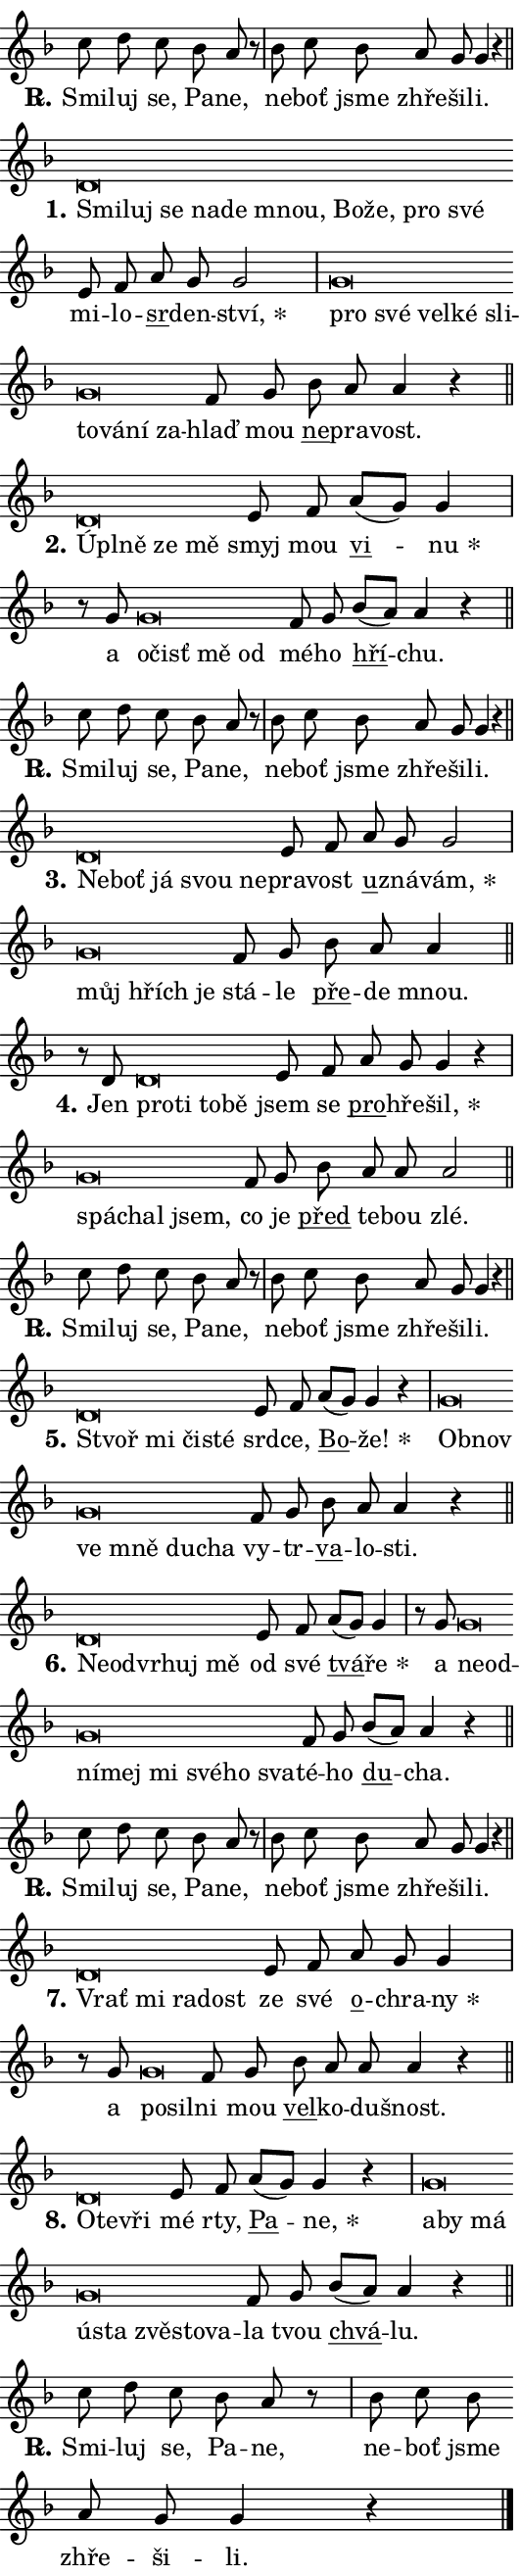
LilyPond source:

\version "2.24.0"
\header { tagline = "" }
\paper {
  indent = 0\cm
  top-margin = 0\cm
  right-margin = 0.13\cm % to fit lyric hyphens
  bottom-margin = 0\cm
  left-margin = 0\cm
  paper-width = 9\cm
  page-breaking = #ly:one-page-breaking
  system-system-spacing.basic-distance = #11
  score-system-spacing.basic-distance = #11
  ragged-last = ##f
}


%% Author: Thomas Morley
%% https://lists.gnu.org/archive/html/lilypond-user/2020-05/msg00002.html
#(define (line-position grob)
"Returns position of @var[grob} in current system:
   @code{'start}, if at first time-step
   @code{'end}, if at last time-step
   @code{'middle} otherwise
"
  (let* ((col (ly:item-get-column grob))
         (ln (ly:grob-object col 'left-neighbor))
         (rn (ly:grob-object col 'right-neighbor))
         (col-to-check-left (if (ly:grob? ln) ln col))
         (col-to-check-right (if (ly:grob? rn) rn col))
         (break-dir-left
           (and
             (ly:grob-property col-to-check-left 'non-musical #f)
             (ly:item-break-dir col-to-check-left)))
         (break-dir-right
           (and
             (ly:grob-property col-to-check-right 'non-musical #f)
             (ly:item-break-dir col-to-check-right))))
        (cond ((eqv? 1 break-dir-left) 'start)
              ((eqv? -1 break-dir-right) 'end)
              (else 'middle))))

#(define (tranparent-at-line-position vctor)
  (lambda (grob)
  "Relying on @code{line-position} select the relevant enry from @var{vctor}.
Used to determine transparency,"
    (case (line-position grob)
      ((end) (not (vector-ref vctor 0)))
      ((middle) (not (vector-ref vctor 1)))
      ((start) (not (vector-ref vctor 2))))))

noteHeadBreakVisibility =
#(define-music-function (break-visibility)(vector?)
"Makes @code{NoteHead}s transparent relying on @var{break-visibility}"
#{
  \override NoteHead.transparent =
    #(tranparent-at-line-position break-visibility)
#})

#(define delete-ledgers-for-transparent-note-heads
  (lambda (grob)
    "Reads whether a @code{NoteHead} is transparent.
If so this @code{NoteHead} is removed from @code{'note-heads} from
@var{grob}, which is supposed to be @code{LedgerLineSpanner}.
As a result ledgers are not printed for this @code{NoteHead}"
    (let* ((nhds-array (ly:grob-object grob 'note-heads))
           (nhds-list
             (if (ly:grob-array? nhds-array)
                 (ly:grob-array->list nhds-array)
                 '()))
           ;; Relies on the transparent-property being done before
           ;; Staff.LedgerLineSpanner.after-line-breaking is executed.
           ;; This is fragile ...
           (to-keep
             (remove
               (lambda (nhd)
                 (ly:grob-property nhd 'transparent #f))
               nhds-list)))
      ;; TODO find a better method to iterate over grob-arrays, similiar
      ;; to filter/remove etc for lists
      ;; For now rebuilt from scratch
      (set! (ly:grob-object grob 'note-heads)  '())
      (for-each
        (lambda (nhd)
          (ly:pointer-group-interface::add-grob grob 'note-heads nhd))
        to-keep))))

squashNotes = {
  \override NoteHead.X-extent = #'(-0.2 . 0.2)
  \override NoteHead.Y-extent = #'(-0.75 . 0)
  \override NoteHead.stencil =
    #(lambda (grob)
       (let ((pos (ly:grob-property grob 'staff-position)))
         (begin
           (if (< pos -7) (display "ERROR: Lower brevis then expected\n") (display ""))
           (if (<= pos -6) ly:text-interface::print ly:note-head::print))))
}
unSquashNotes = {
  \revert NoteHead.X-extent
  \revert NoteHead.Y-extent
  \revert NoteHead.stencil
}

hideNotes = \noteHeadBreakVisibility #begin-of-line-visible
unHideNotes = \noteHeadBreakVisibility #all-visible

% work-around for resetting accidentals
% https://lilypond.org/doc/v2.23/Documentation/notation/displaying-rhythms#unmetered-music
cadenzaMeasure = {
  \cadenzaOff
  \partial 1024 s1024
  \cadenzaOn
}

#(define-markup-command (accent layout props text) (markup?)
  "Underline accented syllable"
  (interpret-markup layout props
    #{\markup \override #'(offset . 4.3) \underline { #text }#}))

responsum = \markup \concat {
  "R" \hspace #-1.05 \path #0.1 #'((moveto 0 0.07) (lineto 0.9 0.8)) \hspace #0.05 "."
}

spaceSize = #0.6828661417322834 % exact space size for TeX Gyre Schola

\layout {
  \context {
    \Staff
    \remove "Time_signature_engraver"
    \override LedgerLineSpanner.after-line-breaking = #delete-ledgers-for-transparent-note-heads
  }
  \context {
    \Lyrics {
      \override LyricSpace.minimum-distance = \spaceSize
      \override LyricText.font-name = #"TeX Gyre Schola"
      \override LyricText.font-size = 1
      \override StanzaNumber.font-name = #"TeX Gyre Schola Bold"
      \override StanzaNumber.font-size = 1
    }
  }
  \context {
    \Score 
    \override NoteHead.text =
      #(lambda (grob) 
        (let ((pos (ly:grob-property grob 'staff-position)))
          #{\markup {
            \combine
              \halign #-0.55 \raise #(if (= pos -6) 0 0.5) \override #'(thickness . 2) \draw-line #'(3.2 . 0)
              \musicglyph "noteheads.sM1"
          }#}))
  }
}

% magnetic-lyrics.ily
%
%   written by
%     Jean Abou Samra <jean@abou-samra.fr>
%     Werner Lemberg <wl@gnu.org>
%
%   adapted by
%     Jiri Hon <jiri.hon@gmail.com>
%
% Version 2022-Apr-15

% https://www.mail-archive.com/lilypond-user@gnu.org/msg149350.html

#(define (Left_hyphen_pointer_engraver context)
   "Collect syllable-hyphen-syllable occurrences in lyrics and store
them in properties.  This engraver only looks to the left.  For
example, if the lyrics input is @code{foo -- bar}, it does the
following.

@itemize @bullet
@item
Set the @code{text} property of the @code{LyricHyphen} grob between
@q{foo} and @q{bar} to @code{foo}.

@item
Set the @code{left-hyphen} property of the @code{LyricText} grob with
text @q{foo} to the @code{LyricHyphen} grob between @q{foo} and
@q{bar}.
@end itemize

Use this auxiliary engraver in combination with the
@code{lyric-@/text::@/apply-@/magnetic-@/offset!} hook."
   (let ((hyphen #f)
         (text #f))
     (make-engraver
      (acknowledgers
       ((lyric-syllable-interface engraver grob source-engraver)
        (set! text grob)))
      (end-acknowledgers
       ((lyric-hyphen-interface engraver grob source-engraver)
        ;(when (not (grob::has-interface grob 'lyric-space-interface))
          (set! hyphen grob)));)
      ((stop-translation-timestep engraver)
       (when (and text hyphen)
         (ly:grob-set-object! text 'left-hyphen hyphen))
       (set! text #f)
       (set! hyphen #f)))))

#(define (lyric-text::apply-magnetic-offset! grob)
   "If the space between two syllables is less than the value in
property @code{LyricText@/.details@/.squash-threshold}, move the right
syllable to the left so that it gets concatenated with the left
syllable.

Use this function as a hook for
@code{LyricText@/.after-@/line-@/breaking} if the
@code{Left_@/hyphen_@/pointer_@/engraver} is active."
   (let ((hyphen (ly:grob-object grob 'left-hyphen #f)))
     (when hyphen
       (let ((left-text (ly:spanner-bound hyphen LEFT)))
         (when (grob::has-interface left-text 'lyric-syllable-interface)
           (let* ((common (ly:grob-common-refpoint grob left-text X))
                  (this-x-ext (ly:grob-extent grob common X))
                  (left-x-ext
                   (begin
                     ;; Trigger magnetism for left-text.
                     (ly:grob-property left-text 'after-line-breaking)
                     (ly:grob-extent left-text common X)))
                  ;; `delta` is the gap width between two syllables.
                  (delta (- (interval-start this-x-ext)
                            (interval-end left-x-ext)))
                  (details (ly:grob-property grob 'details))
                  (threshold (assoc-get 'squash-threshold details 0.2)))
             (when (< delta threshold)
               (let* (;; We have to manipulate the input text so that
                      ;; ligatures crossing syllable boundaries are not
                      ;; disabled.  For languages based on the Latin
                      ;; script this is essentially a beautification.
                      ;; However, for non-Western scripts it can be a
                      ;; necessity.
                      (lt (ly:grob-property left-text 'text))
                      (rt (ly:grob-property grob 'text))
                      (is-space (grob::has-interface hyphen 'lyric-space-interface))
                      (space (if is-space " " ""))
                      (extra-delta (if is-space spaceSize 0))
                      ;; Append new syllable.
                      (ltrt-space (if (and (string? lt) (string? rt))
                                (string-append lt space rt)
                                (make-concat-markup (list lt space rt))))
                      ;; Right-align `ltrt` to the right side.
                      (ltrt-space-markup (grob-interpret-markup
                               grob
                               (make-translate-markup
                                (cons (interval-length this-x-ext) 0)
                                (make-right-align-markup ltrt-space)))))
                 (begin
                   ;; Don't print `left-text`.
                   (ly:grob-set-property! left-text 'stencil #f)
                   ;; Set text and stencil (which holds all collected
                   ;; syllables so far) and shift it to the left.
                   (ly:grob-set-property! grob 'text ltrt-space)
                   (ly:grob-set-property! grob 'stencil ltrt-space-markup)
                   (ly:grob-translate-axis! grob (- (- delta extra-delta)) X))))))))))


#(define (lyric-hyphen::displace-bounds-first grob)
   ;; Make very sure this callback isn't triggered too early.
   (let ((left (ly:spanner-bound grob LEFT))
         (right (ly:spanner-bound grob RIGHT)))
     (ly:grob-property left 'after-line-breaking)
     (ly:grob-property right 'after-line-breaking)
     (ly:lyric-hyphen::print grob)))

squashThreshold = #0.4

\layout {
  \context {
    \Lyrics
    \consists #Left_hyphen_pointer_engraver
    \override LyricText.after-line-breaking =
      #lyric-text::apply-magnetic-offset!
    \override LyricHyphen.stencil = #lyric-hyphen::displace-bounds-first
    \override LyricText.details.squash-threshold = \squashThreshold
    \override LyricHyphen.minimum-distance = 0
    \override LyricHyphen.minimum-length = \squashThreshold
  }
}

squashText = \override LyricText.details.squash-threshold = 9999
unSquashText = \override LyricText.details.squash-threshold = \squashThreshold

leftText = \override LyricText.self-alignment-X = #LEFT
unLeftText = \revert LyricText.self-alignment-X

starOffset = #(lambda (grob) 
                (let ((x_offset (ly:self-alignment-interface::aligned-on-x-parent grob)))
                  (if (= x_offset 0) 0 (+ x_offset 1.2))))

star = #(define-music-function (syllable)(string?)
"Append star separator at the end of a syllable"
#{
  \once \override LyricText.X-offset = #starOffset
  \lyricmode { \markup {
    #syllable
    \override #'((font-name . "TeX Gyre Schola Bold")) \hspace #0.2 \lower #0.65 \larger "*"
  } }
#})

starAccent = #(define-music-function (syllable)(string?)
"Append star separator at the end of a syllable and make accent"
#{
  \once \override LyricText.X-offset = #starOffset
  \lyricmode { \markup {
    \accent #syllable
    \override #'((font-name . "TeX Gyre Schola Bold")) \hspace #0.2 \lower #0.65 \larger "*"
  } }
#})

breath = #(define-music-function (syllable)(string?)
"Append breathing indicator at the end of a syllable"
#{
  \lyricmode { \markup { #syllable "+" } }
#})

optionalBreath = #(define-music-function (syllable)(string?)
"Append optional breathing indicator at the end of a syllable"
#{
  \lyricmode { \markup { #syllable "(+)" } }
#})


\score {
    <<
        \new Voice = "melody" { \cadenzaOn \key f \major \relative { c''8 d c bes a r \cadenzaMeasure \bar "|" bes c bes \bar "" a g g4 r \cadenzaMeasure \bar "||" \break } }
        \new Lyrics \lyricsto "melody" { \lyricmode { \set stanza = \responsum
Smi -- luj se, Pa -- ne, ne -- boť jsme zhře -- ši -- li. } }
    >>
    \layout {}
}

\score {
    <<
        \new Voice = "melody" { \cadenzaOn \key f \major \relative { \squashNotes d'\breve*1/16 \hideNotes \breve*1/16 \bar "" \breve*1/16 \bar "" \breve*1/16 \bar "" \breve*1/16 \bar "" \breve*1/16 \bar "" \breve*1/16 \bar "" \breve*1/16 \bar "" \breve*1/16 \breve*1/16 \bar "" \unHideNotes \unSquashNotes e8 f \bar "" a g g2 \cadenzaMeasure \bar "|" \squashNotes g\breve*1/16 \hideNotes \breve*1/16 \bar "" \breve*1/16 \bar "" \breve*1/16 \bar "" \breve*1/16 \bar "" \breve*1/16 \bar "" \breve*1/16 \bar "" \breve*1/16 \breve*1/16 \bar "" \unHideNotes \unSquashNotes f8 g \bar "" bes a a4 r \cadenzaMeasure \bar "||" \break } }
        \new Lyrics \lyricsto "melody" { \lyricmode { \set stanza = "1."
\leftText Smi -- \squashText luj se na -- de mnou, Bo -- že, pro své \unLeftText \unSquashText mi -- lo -- \markup \accent sr -- den -- \star ství, \leftText pro \squashText své vel -- ké sli -- to -- vá -- ní za -- \unLeftText \unSquashText hlaď mou \markup \accent ne -- pra -- vost. } }
    >>
    \layout {}
}

\score {
    <<
        \new Voice = "melody" { \cadenzaOn \key f \major \relative { \squashNotes d'\breve*1/16 \hideNotes \breve*1/16 \bar "" \breve*1/16 \breve*1/16 \bar "" \unHideNotes \unSquashNotes e8 f \bar "" a[( g)] g4 \cadenzaMeasure \bar "|" r8 g \squashNotes g\breve*1/16 \hideNotes \breve*1/16 \bar "" \breve*1/16 \breve*1/16 \bar "" \unHideNotes \unSquashNotes f8 g \bar "" bes[( a)] a4 r \cadenzaMeasure \bar "||" \break } }
        \new Lyrics \lyricsto "melody" { \lyricmode { \set stanza = "2."
\leftText Úpl -- \squashText ně ze mě \unLeftText \unSquashText smyj mou \markup \accent vi -- \star nu a \leftText o -- \squashText čisť mě od \unLeftText \unSquashText mé -- ho \markup \accent hří -- chu. } }
    >>
    \layout {}
}

\score {
    <<
        \new Voice = "melody" { \cadenzaOn \key f \major \relative { c''8 d c bes a r \cadenzaMeasure \bar "|" bes c bes \bar "" a g g4 r \cadenzaMeasure \bar "||" \break } }
        \new Lyrics \lyricsto "melody" { \lyricmode { \set stanza = \responsum
Smi -- luj se, Pa -- ne, ne -- boť jsme zhře -- ši -- li. } }
    >>
    \layout {}
}

\score {
    <<
        \new Voice = "melody" { \cadenzaOn \key f \major \relative { \squashNotes d'\breve*1/16 \hideNotes \breve*1/16 \bar "" \breve*1/16 \bar "" \breve*1/16 \breve*1/16 \bar "" \unHideNotes \unSquashNotes e8 f \bar "" a g g2 \cadenzaMeasure \bar "|" \squashNotes g\breve*1/16 \hideNotes \breve*1/16 \breve*1/16 \bar "" \unHideNotes \unSquashNotes f8 g \bar "" bes a a4 \cadenzaMeasure \bar "||" \break } }
        \new Lyrics \lyricsto "melody" { \lyricmode { \set stanza = "3."
\leftText Ne -- \squashText boť já svou ne -- \unLeftText \unSquashText pra -- vost \markup \accent u -- zná -- \star vám, \leftText můj \squashText hřích je \unLeftText \unSquashText stá -- le \markup \accent pře -- de mnou. } }
    >>
    \layout {}
}

\score {
    <<
        \new Voice = "melody" { \cadenzaOn \key f \major \relative { r8 d' \squashNotes d\breve*1/16 \hideNotes \breve*1/16 \bar "" \breve*1/16 \breve*1/16 \bar "" \unHideNotes \unSquashNotes e8 f \bar "" a g g4 r \cadenzaMeasure \bar "|" \squashNotes g\breve*1/16 \hideNotes \breve*1/16 \breve*1/16 \bar "" \unHideNotes \unSquashNotes f8 g \bar "" bes a a a2 \cadenzaMeasure \bar "||" \break } }
        \new Lyrics \lyricsto "melody" { \lyricmode { \set stanza = "4."
Jen \leftText pro -- \squashText ti to -- bě \unLeftText \unSquashText jsem se \markup \accent pro -- hře -- \star šil, \leftText spá -- \squashText chal jsem, \unLeftText \unSquashText co je \markup \accent před te -- bou zlé. } }
    >>
    \layout {}
}

\score {
    <<
        \new Voice = "melody" { \cadenzaOn \key f \major \relative { c''8 d c bes a r \cadenzaMeasure \bar "|" bes c bes \bar "" a g g4 r \cadenzaMeasure \bar "||" \break } }
        \new Lyrics \lyricsto "melody" { \lyricmode { \set stanza = \responsum
Smi -- luj se, Pa -- ne, ne -- boť jsme zhře -- ši -- li. } }
    >>
    \layout {}
}

\score {
    <<
        \new Voice = "melody" { \cadenzaOn \key f \major \relative { \squashNotes d'\breve*1/16 \hideNotes \breve*1/16 \bar "" \breve*1/16 \breve*1/16 \bar "" \unHideNotes \unSquashNotes e8 f \bar "" a[( g)] g4 r \cadenzaMeasure \bar "|" \squashNotes g\breve*1/16 \hideNotes \breve*1/16 \bar "" \breve*1/16 \bar "" \breve*1/16 \bar "" \breve*1/16 \breve*1/16 \bar "" \unHideNotes \unSquashNotes f8 g \bar "" bes a a4 r \cadenzaMeasure \bar "||" \break } }
        \new Lyrics \lyricsto "melody" { \lyricmode { \set stanza = "5."
\leftText Stvoř \squashText mi či -- sté \unLeftText \unSquashText srd -- ce, \markup \accent Bo -- \star že! \leftText Ob -- \squashText nov ve mně du -- cha \unLeftText \unSquashText vy -- tr -- \markup \accent va -- lo -- sti. } }
    >>
    \layout {}
}

\score {
    <<
        \new Voice = "melody" { \cadenzaOn \key f \major \relative { \squashNotes d'\breve*1/16 \hideNotes \breve*1/16 \bar "" \breve*1/16 \bar "" \breve*1/16 \breve*1/16 \bar "" \unHideNotes \unSquashNotes e8 f \bar "" a[( g)] g4 \cadenzaMeasure \bar "|" r8 g \squashNotes g\breve*1/16 \hideNotes \breve*1/16 \bar "" \breve*1/16 \bar "" \breve*1/16 \bar "" \breve*1/16 \bar "" \breve*1/16 \bar "" \breve*1/16 \breve*1/16 \bar "" \unHideNotes \unSquashNotes f8 g \bar "" bes[( a)] a4 r \cadenzaMeasure \bar "||" \break } }
        \new Lyrics \lyricsto "melody" { \lyricmode { \set stanza = "6."
\leftText Ne -- \squashText od -- vr -- huj mě \unLeftText \unSquashText od své \markup \accent tvá -- \star ře a \leftText ne -- \squashText od -- ní -- mej mi své -- ho sva -- \unLeftText \unSquashText té -- ho \markup \accent du -- cha. } }
    >>
    \layout {}
}

\score {
    <<
        \new Voice = "melody" { \cadenzaOn \key f \major \relative { c''8 d c bes a r \cadenzaMeasure \bar "|" bes c bes \bar "" a g g4 r \cadenzaMeasure \bar "||" \break } }
        \new Lyrics \lyricsto "melody" { \lyricmode { \set stanza = \responsum
Smi -- luj se, Pa -- ne, ne -- boť jsme zhře -- ši -- li. } }
    >>
    \layout {}
}

\score {
    <<
        \new Voice = "melody" { \cadenzaOn \key f \major \relative { \squashNotes d'\breve*1/16 \hideNotes \breve*1/16 \bar "" \breve*1/16 \breve*1/16 \bar "" \unHideNotes \unSquashNotes e8 f \bar "" a g g4 \cadenzaMeasure \bar "|" r8 g \squashNotes g\breve*1/16 \hideNotes \breve*1/16 \bar "" \unHideNotes \unSquashNotes f8 g \bar "" bes a a a4 r \cadenzaMeasure \bar "||" \break } }
        \new Lyrics \lyricsto "melody" { \lyricmode { \set stanza = "7."
\leftText Vrať \squashText mi ra -- dost \unLeftText \unSquashText ze své \markup \accent o -- chra -- \star ny a \leftText po -- \squashText sil -- \unLeftText \unSquashText ni mou \markup \accent vel -- ko -- du -- šnost. } }
    >>
    \layout {}
}

\score {
    <<
        \new Voice = "melody" { \cadenzaOn \key f \major \relative { \squashNotes d'\breve*1/16 \hideNotes \breve*1/16 \breve*1/16 \bar "" \unHideNotes \unSquashNotes e8 f \bar "" a[( g)] g4 r \cadenzaMeasure \bar "|" \squashNotes g\breve*1/16 \hideNotes \breve*1/16 \bar "" \breve*1/16 \bar "" \breve*1/16 \bar "" \breve*1/16 \bar "" \breve*1/16 \bar "" \breve*1/16 \breve*1/16 \bar "" \unHideNotes \unSquashNotes f8 g \bar "" bes[( a)] a4 r \cadenzaMeasure \bar "||" \break } }
        \new Lyrics \lyricsto "melody" { \lyricmode { \set stanza = "8."
\leftText O -- \squashText te -- vři \unLeftText \unSquashText mé rty, \markup \accent Pa -- \star ne, \leftText a -- \squashText by má ú -- sta zvě -- sto -- va -- \unLeftText \unSquashText la tvou \markup \accent chvá -- lu. } }
    >>
    \layout {}
}

\score {
    <<
        \new Voice = "melody" { \cadenzaOn \key f \major \relative { c''8 d c bes a r \cadenzaMeasure \bar "|" bes c bes \bar "" a g g4 r \cadenzaMeasure \bar "||" \break } \bar "|." }
        \new Lyrics \lyricsto "melody" { \lyricmode { \set stanza = \responsum
Smi -- luj se, Pa -- ne, ne -- boť jsme zhře -- ši -- li. } }
    >>
    \layout {}
}
